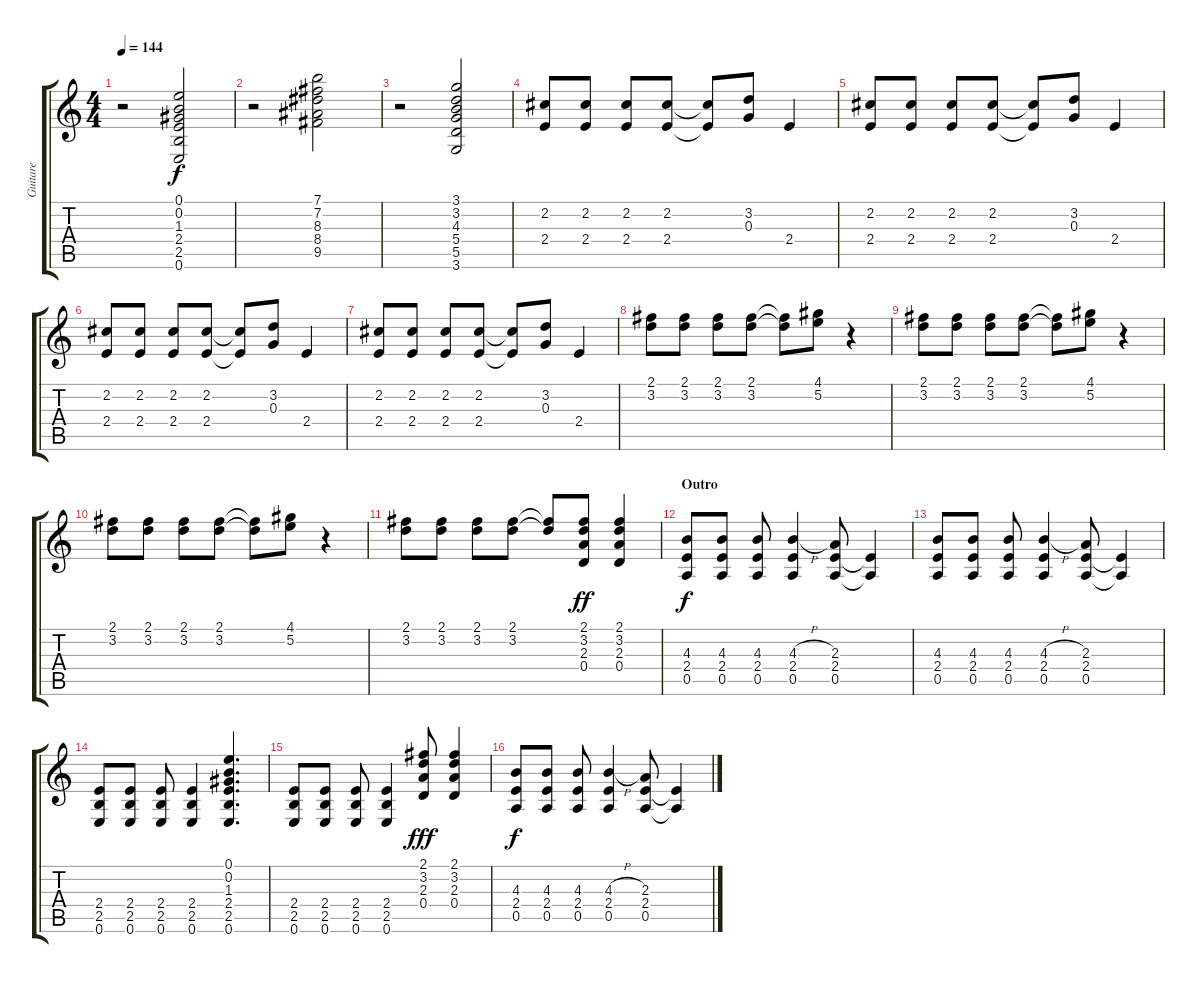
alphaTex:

\track ("Guitare" "Guitare") {instrument electricguitarmuted}
\staff {score tabs}
\tuning (E4 B3 G3 D3 A2 E2) {hide}
\ts (4 4)
\tempo 144
\clef g2
\ks c
r.2{dy f} (0.1 0.2 1.3 2.4 2.5 0.6).2 |
r.2 (7.1 7.2 8.3 8.4 9.5).2 |
r.2 (3.1 3.2 4.3 5.4 5.5 3.6).2 |
(2.2 2.4).8 (2.2 2.4).8 (2.2 2.4).8 (2.2 2.4).8 (2.2{t} 2.4{t}).8 (3.2 0.3).8 2.4.4 |
(2.2 2.4).8 (2.2 2.4).8 (2.2 2.4).8 (2.2 2.4).8 (2.2{t} 2.4{t}).8 (3.2 0.3).8 2.4.4 |
(2.2 2.4).8 (2.2 2.4).8 (2.2 2.4).8 (2.2 2.4).8 (2.2{t} 2.4{t}).8 (3.2 0.3).8 2.4.4 |
(2.2 2.4).8 (2.2 2.4).8 (2.2 2.4).8 (2.2 2.4).8 (2.2{t} 2.4{t}).8 (3.2 0.3).8 2.4.4 |
(2.1 3.2).8 (2.1 3.2).8 (2.1 3.2).8 (2.1 3.2).8 (2.1{t} 3.2{t}).8 (4.1 5.2).8 r.4 |
(2.1 3.2).8 (2.1 3.2).8 (2.1 3.2).8 (2.1 3.2).8 (2.1{t} 3.2{t}).8 (4.1 5.2).8 r.4 |
(2.1 3.2).8 (2.1 3.2).8 (2.1 3.2).8 (2.1 3.2).8 (2.1{t} 3.2{t}).8 (4.1 5.2).8 r.4 |
(2.1 3.2).8 (2.1 3.2).8 (2.1 3.2).8 (2.1 3.2).8 (2.1{t} 3.2{t}).8 (2.1 3.2 2.3 0.4).8{dy ff} (2.1 3.2 2.3 0.4).4 |
\section ("" "Outro")
(4.3 2.4 0.5).8{dy f} (4.3 2.4 0.5).8 (4.3 2.4 0.5).8 (4.3{h} 2.4 0.5).4 (2.3 2.4 0.5).8 (2.4{t} 0.5{t}).4 |
(4.3 2.4 0.5).8 (4.3 2.4 0.5).8 (4.3 2.4 0.5).8 (4.3{h} 2.4 0.5).4 (2.3 2.4 0.5).8 (2.4{t} 0.5{t}).4 |
(2.4 2.5 0.6).8 (2.4 2.5 0.6).8 (2.4 2.5 0.6).8 (2.4 2.5 0.6).4 (0.1 0.2 1.3 2.4 2.5 0.6).4{d} |
(2.4 2.5 0.6).8 (2.4 2.5 0.6).8 (2.4 2.5 0.6).8 (2.4 2.5 0.6).4 (2.1 3.2 2.3 0.4).8{dy fff} (2.1 3.2 2.3 0.4).4 |
(4.3 2.4 0.5).8{dy f} (4.3 2.4 0.5).8 (4.3 2.4 0.5).8 (4.3{h} 2.4 0.5).4 (2.3 2.4 0.5).8 (2.4{t} 0.5{t}).4
